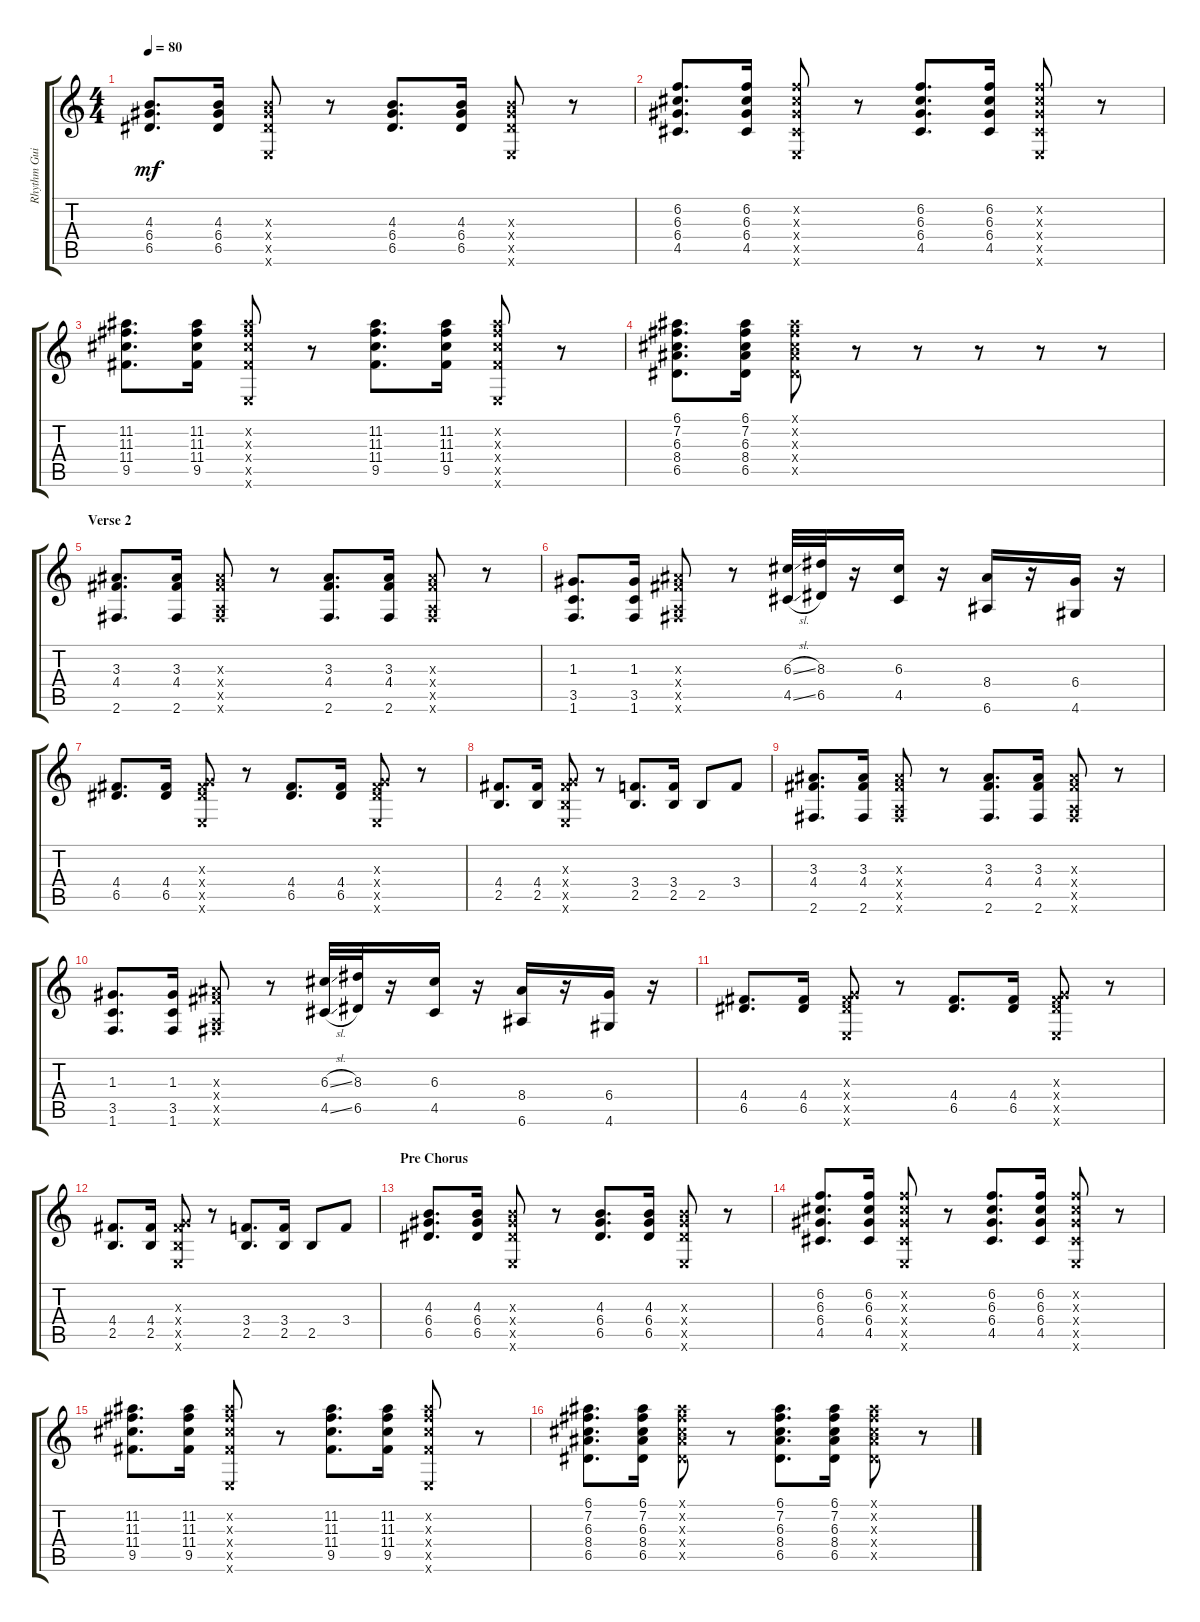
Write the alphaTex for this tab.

\track ("Rhythm Guitar" "Rhythm Gui") {instrument electricguitarclean}
\staff {score tabs}
\tuning (E4 B3 G3 D3 A2 E2) {hide}
\ts (4 4)
\tempo 80
\clef g2
\ks c
(4.3 6.4 6.5).8{d dy mf} (4.3 6.4 6.5).16 (4.3{x} 6.4{x} 6.5{x} 0.6{x}).8 r.8 (4.3 6.4 6.5).8{d} (4.3 6.4 6.5).16 (4.3{x} 6.4{x} 6.5{x} 0.6{x}).8 r.8 |
(6.2 6.3 6.4 4.5).8{d} (6.2 6.3 6.4 4.5).16 (6.2{x} 6.3{x} 6.4{x} 4.5{x} 0.6{x}).8 r.8 (6.2 6.3 6.4 4.5).8{d} (6.2 6.3 6.4 4.5).16 (6.2{x} 6.3{x} 6.4{x} 4.5{x} 0.6{x}).8 r.8 |
(11.2 11.3 11.4 9.5).8{d} (11.2 11.3 11.4 9.5).16 (11.2{x} 11.3{x} 11.4{x} 9.5{x} 0.6{x}).8 r.8 (11.2 11.3 11.4 9.5).8{d} (11.2 11.3 11.4 9.5).16 (11.2{x} 11.3{x} 11.4{x} 9.5{x} 0.6{x}).8 r.8 |
(6.1 7.2 6.3 8.4 6.5).8{d} (6.1 7.2 6.3 8.4 6.5).16 (6.1{x} 7.2{x} 6.3{x} 8.4{x} 6.5{x}).8 r.8 r.8 r.8 r.8 r.8 |
\section ("" "Verse 2")
(3.3 4.4 2.6).8{d} (3.3 4.4 2.6).16 (3.3{x} 4.4{x} 0.5{x} 2.6{x}).8 r.8 (3.3 4.4 2.6).8{d} (3.3 4.4 2.6).16 (3.3{x} 4.4{x} 0.5{x} 2.6{x}).8 r.8 |
(1.3 3.5 1.6).8{d} (1.3 3.5 1.6).16 (3.3{x} 4.4{x} 0.5{x} 2.6{x}).8 r.8 (6.3{sl} 4.5{sl}).32 (8.3 6.5).32 r.16 (6.3 4.5).16 r.16 (8.4 6.6).16 r.16 (6.4 4.6).16 r.16 |
(4.4 6.5).8{d} (4.4 6.5).16 (0.3{x} 4.4{x} 6.5{x} 0.6{x}).8 r.8 (4.4 6.5).8{d} (4.4 6.5).16 (0.3{x} 4.4{x} 6.5{x} 0.6{x}).8 r.8 |
(4.4 2.5).8{d} (4.4 2.5).16 (0.3{x} 4.4{x} 2.5{x} 0.6{x}).8 r.8 (3.4 2.5).8{d} (3.4 2.5).16 2.5.8 3.4.8 |
(3.3 4.4 2.6).8{d} (3.3 4.4 2.6).16 (3.3{x} 4.4{x} 0.5{x} 2.6{x}).8 r.8 (3.3 4.4 2.6).8{d} (3.3 4.4 2.6).16 (3.3{x} 4.4{x} 0.5{x} 2.6{x}).8 r.8 |
(1.3 3.5 1.6).8{d} (1.3 3.5 1.6).16 (3.3{x} 4.4{x} 0.5{x} 2.6{x}).8 r.8 (6.3{sl} 4.5{sl}).32 (8.3 6.5).32 r.16 (6.3 4.5).16 r.16 (8.4 6.6).16 r.16 (6.4 4.6).16 r.16 |
(4.4 6.5).8{d} (4.4 6.5).16 (0.3{x} 4.4{x} 6.5{x} 0.6{x}).8 r.8 (4.4 6.5).8{d} (4.4 6.5).16 (0.3{x} 4.4{x} 6.5{x} 0.6{x}).8 r.8 |
(4.4 2.5).8{d} (4.4 2.5).16 (0.3{x} 4.4{x} 2.5{x} 0.6{x}).8 r.8 (3.4 2.5).8{d} (3.4 2.5).16 2.5.8 3.4.8 |
\section ("" "Pre Chorus")
(4.3 6.4 6.5).8{d} (4.3 6.4 6.5).16 (4.3{x} 6.4{x} 6.5{x} 0.6{x}).8 r.8 (4.3 6.4 6.5).8{d} (4.3 6.4 6.5).16 (4.3{x} 6.4{x} 6.5{x} 0.6{x}).8 r.8 |
(6.2 6.3 6.4 4.5).8{d} (6.2 6.3 6.4 4.5).16 (6.2{x} 6.3{x} 6.4{x} 4.5{x} 0.6{x}).8 r.8 (6.2 6.3 6.4 4.5).8{d} (6.2 6.3 6.4 4.5).16 (6.2{x} 6.3{x} 6.4{x} 4.5{x} 0.6{x}).8 r.8 |
(11.2 11.3 11.4 9.5).8{d} (11.2 11.3 11.4 9.5).16 (11.2{x} 11.3{x} 11.4{x} 9.5{x} 0.6{x}).8 r.8 (11.2 11.3 11.4 9.5).8{d} (11.2 11.3 11.4 9.5).16 (11.2{x} 11.3{x} 11.4{x} 9.5{x} 0.6{x}).8 r.8 |
(6.1 7.2 6.3 8.4 6.5).8{d} (6.1 7.2 6.3 8.4 6.5).16 (6.1{x} 7.2{x} 6.3{x} 8.4{x} 6.5{x}).8 r.8 (6.1 7.2 6.3 8.4 6.5).8{d} (6.1 7.2 6.3 8.4 6.5).16 (6.1{x} 7.2{x} 6.3{x} 8.4{x} 6.5{x}).8 r.8
